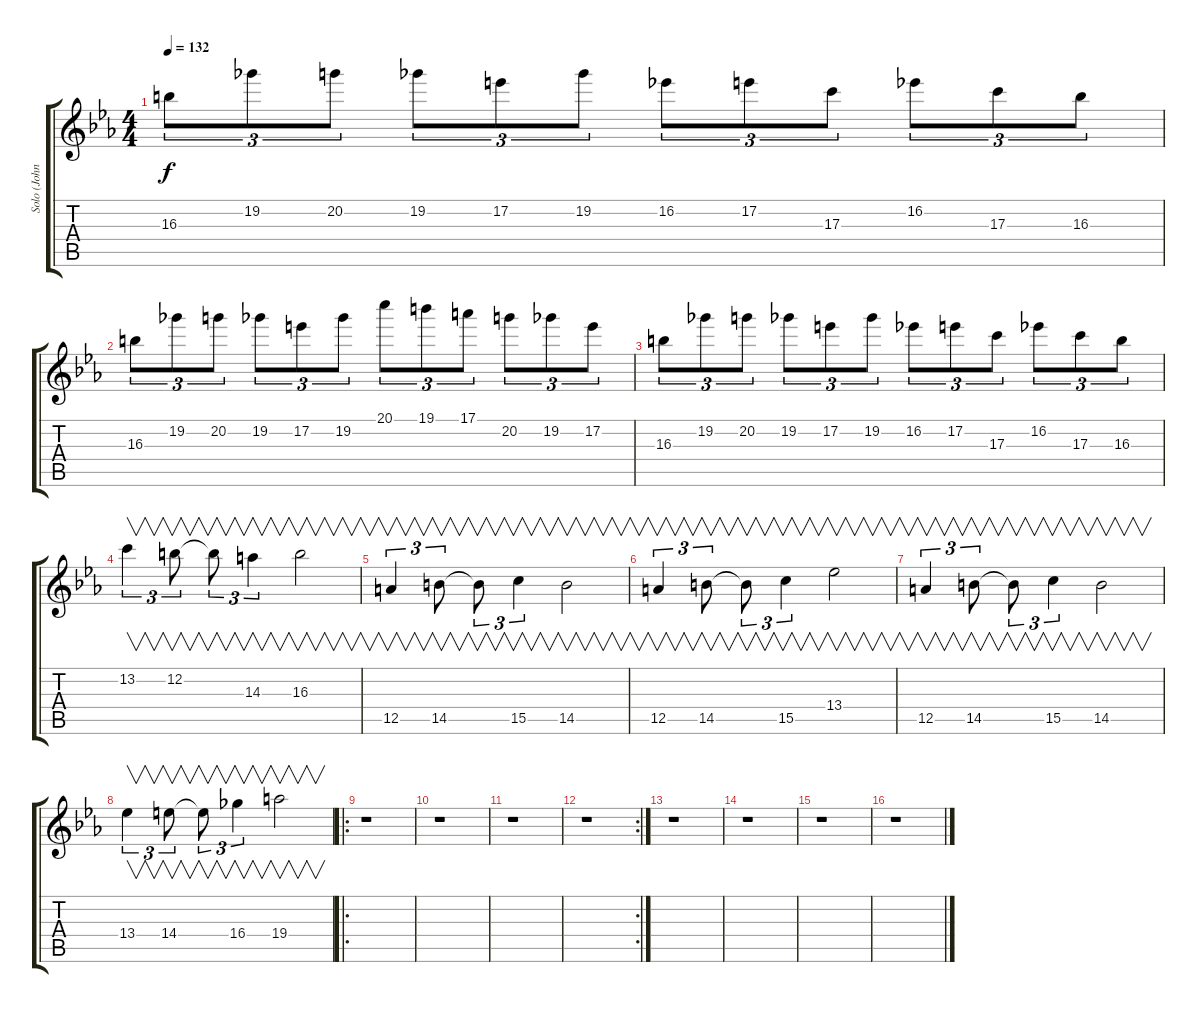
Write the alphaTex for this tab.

\track ("Solo (John Kempainen)" "Solo (John") {instrument distortionguitar}
\staff {score tabs}
\tuning (E4 B3 G3 D3 A2 D2) {hide}
\ts (4 4)
\tempo 132
\clef g2
\ks eb
16.3.8{tu (3 2) dy f} 19.2.8{tu (3 2)} 20.2.8{tu (3 2)} 19.2.8{tu (3 2)} 17.2.8{tu (3 2)} 19.2.8{tu (3 2)} 16.2.8{tu (3 2)} 17.2.8{tu (3 2)} 17.3.8{tu (3 2)} 16.2.8{tu (3 2)} 17.3.8{tu (3 2)} 16.3.8{tu (3 2)} |
16.3.8{tu (3 2)} 19.2.8{tu (3 2)} 20.2.8{tu (3 2)} 19.2.8{tu (3 2)} 17.2.8{tu (3 2)} 19.2.8{tu (3 2)} 20.1.8{tu (3 2)} 19.1.8{tu (3 2)} 17.1.8{tu (3 2)} 20.2.8{tu (3 2)} 19.2.8{tu (3 2)} 17.2.8{tu (3 2)} |
16.3.8{tu (3 2)} 19.2.8{tu (3 2)} 20.2.8{tu (3 2)} 19.2.8{tu (3 2)} 17.2.8{tu (3 2)} 19.2.8{tu (3 2)} 16.2.8{tu (3 2)} 17.2.8{tu (3 2)} 17.3.8{tu (3 2)} 16.2.8{tu (3 2)} 17.3.8{tu (3 2)} 16.3.8{tu (3 2)} |
13.2.4{v tu (3 2)} 12.2.8{v tu (3 2)} 12.2{t}.8{v tu (3 2)} 14.3.4{v tu (3 2)} 16.3.2{v} |
12.5.4{v tu (3 2)} 14.5.8{v tu (3 2)} 14.5{t}.8{v tu (3 2)} 15.5.4{v tu (3 2)} 14.5.2{v} |
12.5.4{v tu (3 2)} 14.5.8{v tu (3 2)} 14.5{t}.8{v tu (3 2)} 15.5.4{v tu (3 2)} 13.4.2{v} |
12.5.4{v tu (3 2)} 14.5.8{v tu (3 2)} 14.5{t}.8{v tu (3 2)} 15.5.4{v tu (3 2)} 14.5.2{v} |
13.4.4{v tu (3 2)} 14.4.8{v tu (3 2)} 14.4{t}.8{v tu (3 2)} 16.4.4{v tu (3 2)} 19.4.2{v} |
\ro
r.1 |
r.1 |
r.1 |
\rc 2
r.1 |
r.1 |
r.1 |
r.1 |
r.1
